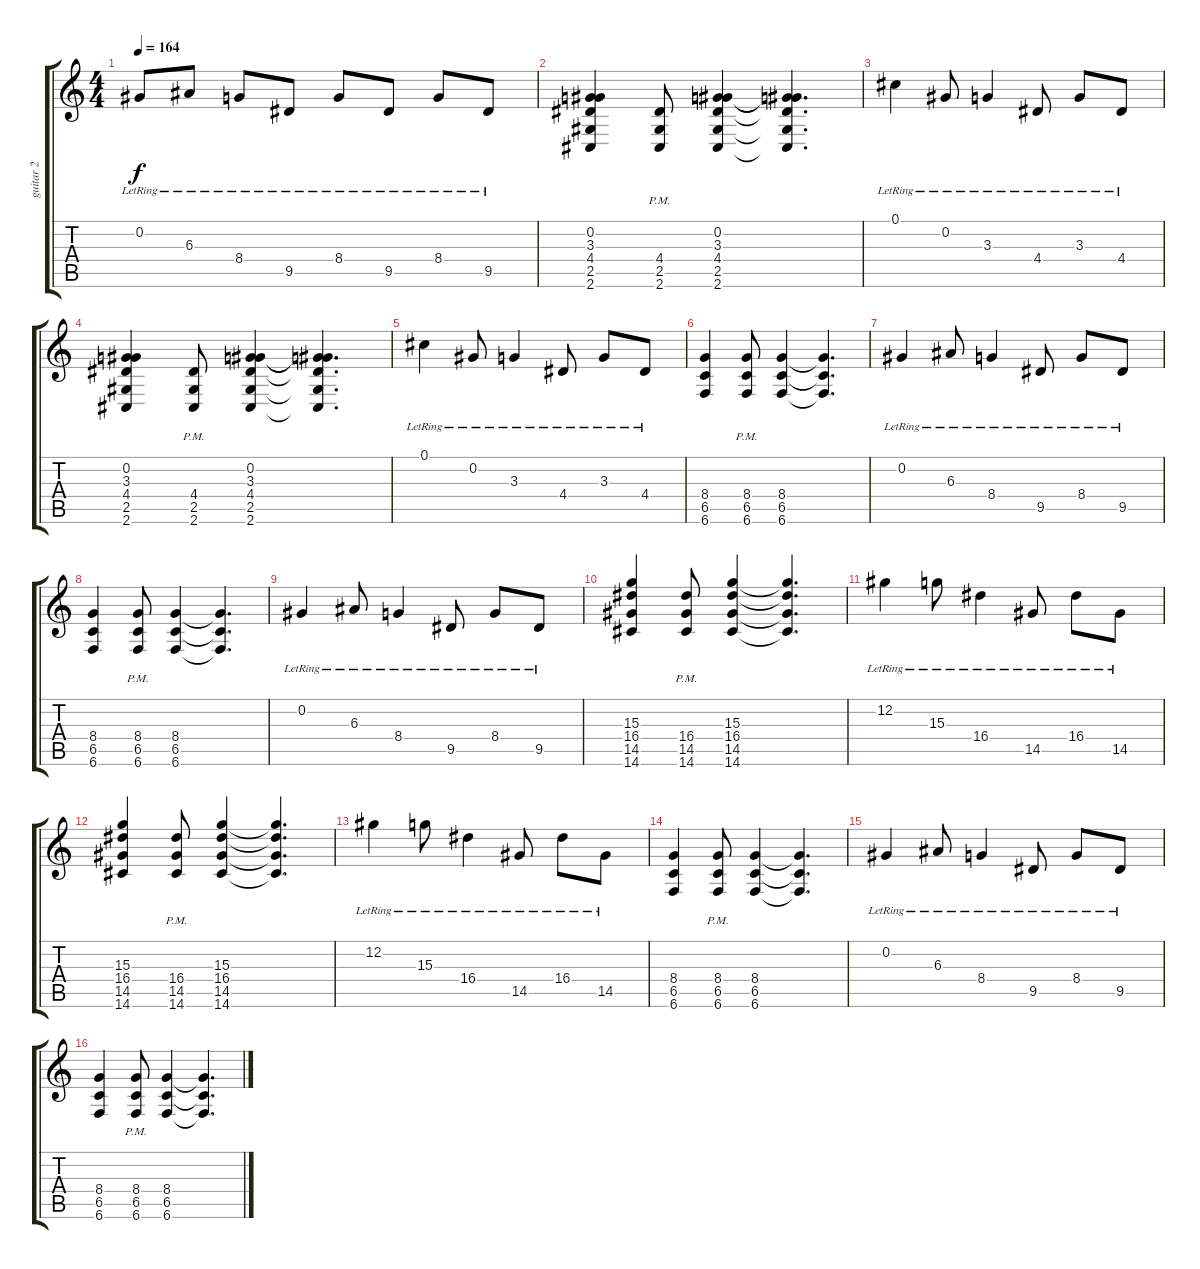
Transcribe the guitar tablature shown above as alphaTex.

\track ("guitar 2" "guitar 2") {instrument distortionguitar}
\staff {score tabs}
\tuning (Db4 Ab3 E3 B2 Gb2 B1) {hide}
\ts (4 4)
\tempo 164
\clef g2
\ks c
0.2{lr}.8{dy f} 6.3{lr}.8 8.4{lr}.8 9.5{lr}.8 8.4{lr}.8 9.5{lr}.8 8.4{lr}.8 9.5{lr}.8 |
(0.2 3.3 4.4 2.5 2.6).4 (4.4 2.5 2.6{pm}).8 (0.2 3.3 4.4 2.5 2.6).4 (0.2{t} 3.3{t} 4.4{t} 2.5{t} 2.6{t}).4{d} |
0.1{lr}.4 0.2{lr}.8 3.3{lr}.4 4.4{lr}.8 3.3{lr}.8 4.4{lr}.8 |
(0.2 3.3 4.4 2.5 2.6).4 (4.4 2.5 2.6{pm}).8 (0.2 3.3 4.4 2.5 2.6).4 (0.2{t} 3.3{t} 4.4{t} 2.5{t} 2.6{t}).4{d} |
0.1{lr}.4 0.2{lr}.8 3.3{lr}.4 4.4{lr}.8 3.3{lr}.8 4.4{lr}.8 |
(8.4 6.5 6.6).4 (8.4 6.5 6.6{pm}).8 (8.4 6.5 6.6).4 (8.4{t} 6.5{t} 6.6{t}).4{d} |
0.2{lr}.4 6.3{lr}.8 8.4{lr}.4 9.5{lr}.8 8.4{lr}.8 9.5{lr}.8 |
(8.4 6.5 6.6).4 (8.4 6.5 6.6{pm}).8 (8.4 6.5 6.6).4 (8.4{t} 6.5{t} 6.6{t}).4{d} |
0.2{lr}.4 6.3{lr}.8 8.4{lr}.4 9.5{lr}.8 8.4{lr}.8 9.5{lr}.8 |
(15.3 16.4 14.5 14.6).4 (16.4 14.5 14.6{pm}).8 (15.3 16.4 14.5 14.6).4 (15.3{t} 16.4{t} 14.5{t} 14.6{t}).4{d} |
12.2{lr}.4 15.3{lr}.8 16.4{lr}.4 14.5{lr}.8 16.4{lr}.8 14.5{lr}.8 |
(15.3 16.4 14.5 14.6).4 (16.4 14.5 14.6{pm}).8 (15.3 16.4 14.5 14.6).4 (15.3{t} 16.4{t} 14.5{t} 14.6{t}).4{d} |
12.2{lr}.4 15.3{lr}.8 16.4{lr}.4 14.5{lr}.8 16.4{lr}.8 14.5{lr}.8 |
(8.4 6.5 6.6).4 (8.4 6.5 6.6{pm}).8 (8.4 6.5 6.6).4 (8.4{t} 6.5{t} 6.6{t}).4{d} |
0.2{lr}.4 6.3{lr}.8 8.4{lr}.4 9.5{lr}.8 8.4{lr}.8 9.5{lr}.8 |
(8.4 6.5 6.6).4 (8.4 6.5 6.6{pm}).8 (8.4 6.5 6.6).4 (8.4{t} 6.5{t} 6.6{t}).4{d}
